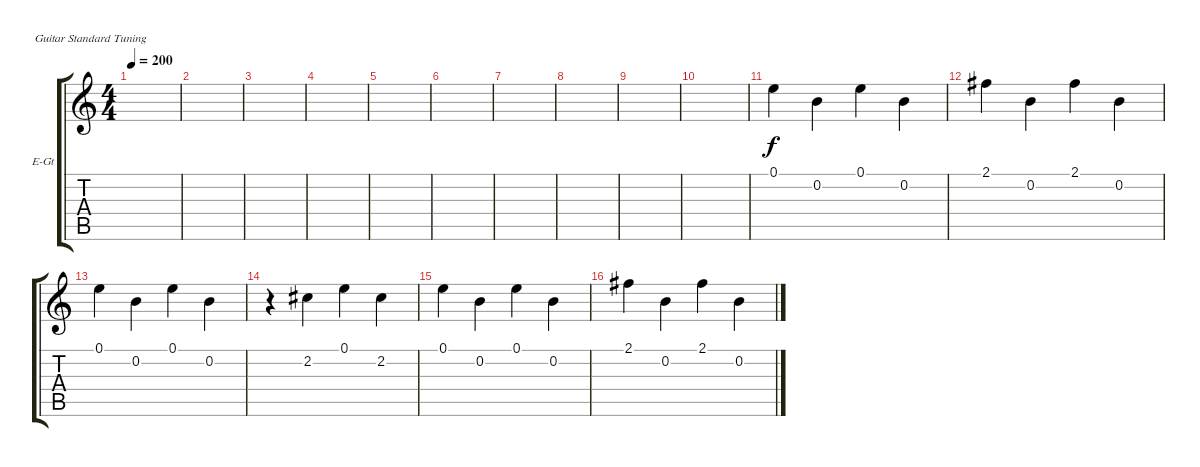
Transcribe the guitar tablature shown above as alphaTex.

\bracketExtendMode groupsimilarinstruments
\firstSystemTrackNameOrientation horizontal
\otherSystemsTrackNameOrientation horizontal
\track ("Deryck" "E-Gt") {instrument electricguitarclean}
\staff {score tabs}
\tuning (E4 B3 G3 D3 A2 E2)
\ts (4 4)
\tempo 200
\clef g2
\scale
0.333333
\ks c
|
\scale
0.333333 |
\scale
0.333333 |
\scale
0.333333 |
\scale
0.333333 |
\scale
0.333333 |
\scale
0.333333 |
\scale
0.333333 |
\scale
0.333333 |
\scale
0.333333 |
\scale
0.333333 0.1.4 0.2.4 0.1.4 0.2.4 |
\scale
0.333333 2.1.4 0.2.4 2.1.4 0.2.4 |
\scale
0.333333 0.1.4 0.2.4 0.1.4 0.2.4 |
\scale
0.333333 r.4 2.2.4 0.1.4 2.2.4 |
\scale
0.333333 0.1.4 0.2.4 0.1.4 0.2.4 |
\scale
0.333333 2.1.4 0.2.4 2.1.4 0.2.4
